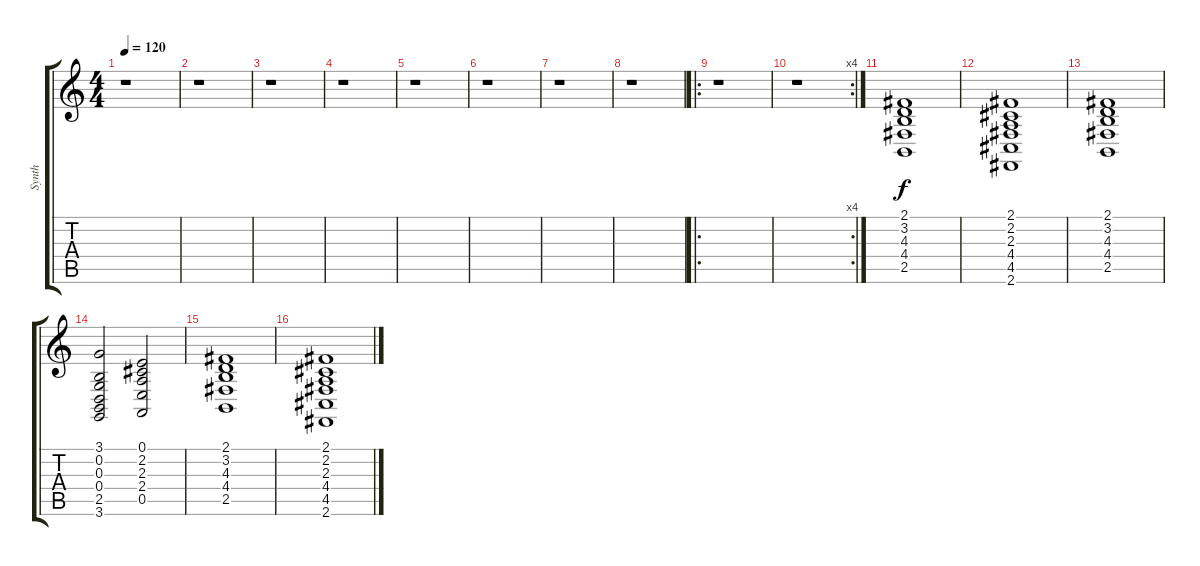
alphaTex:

\track ("Synth" "Synth") {instrument pad2warm}
\staff {score tabs}
\tuning (E4 B3 G3 D3 A2 E2) {hide}
\ts (4 4)
\tempo 120
\clef g2
\ks c
r.1{dy f instrument pad2warm} |
r.1 |
r.1 |
r.1 |
r.1 |
r.1 |
r.1 |
r.1 |
\ro
r.1 |
\rc 4
r.1 |
(2.1 3.2 4.3 4.4 2.5).1 |
(2.1 2.2 2.3 4.4 4.5 2.6).1 |
(2.1 3.2 4.3 4.4 2.5).1 |
(3.1 0.2 0.3 0.4 2.5 3.6).2 (0.1 2.2 2.3 2.4 0.5).2 |
(2.1 3.2 4.3 4.4 2.5).1 |
(2.1 2.2 2.3 4.4 4.5 2.6).1
